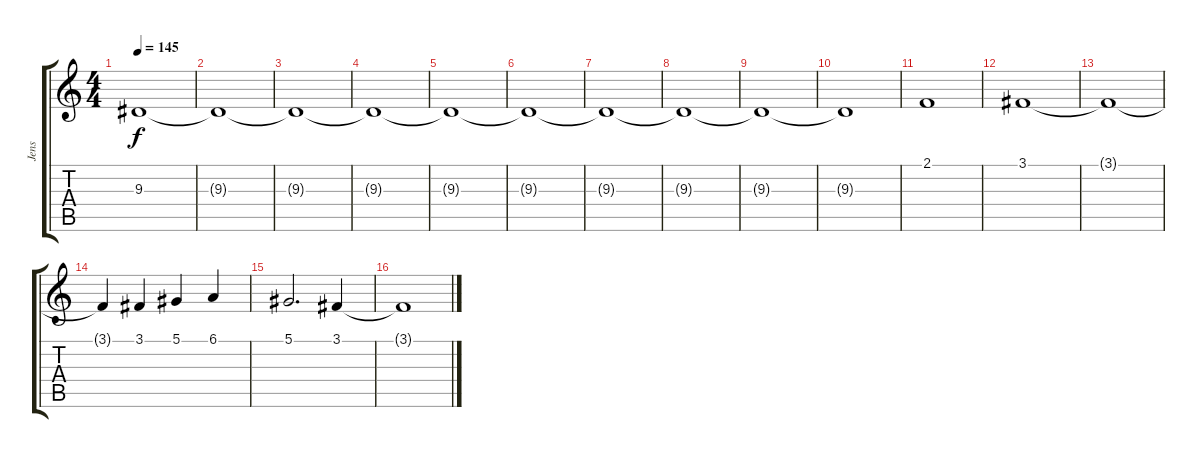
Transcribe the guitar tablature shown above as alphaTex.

\track ("Jens" "Jens") {instrument stringensemble1}
\staff {score tabs}
\tuning (Eb4 Bb3 Gb3 Db3 Ab2 Eb2) {hide}
\ts (4 4)
\tempo 145
\clef g2
\ks c
9.3{t}.1{dy f} |
9.3{t}.1 |
9.3{t}.1 |
9.3{t}.1 |
9.3{t}.1 |
9.3{t}.1 |
9.3{t}.1 |
9.3{t}.1 |
9.3{t}.1 |
9.3{t}.1 |
2.1.1 |
3.1.1 |
3.1{t}.1 |
3.1{t}.4 3.1.4 5.1.4 6.1.4 |
5.1.2{d} 3.1.4 |
3.1{t}.1
